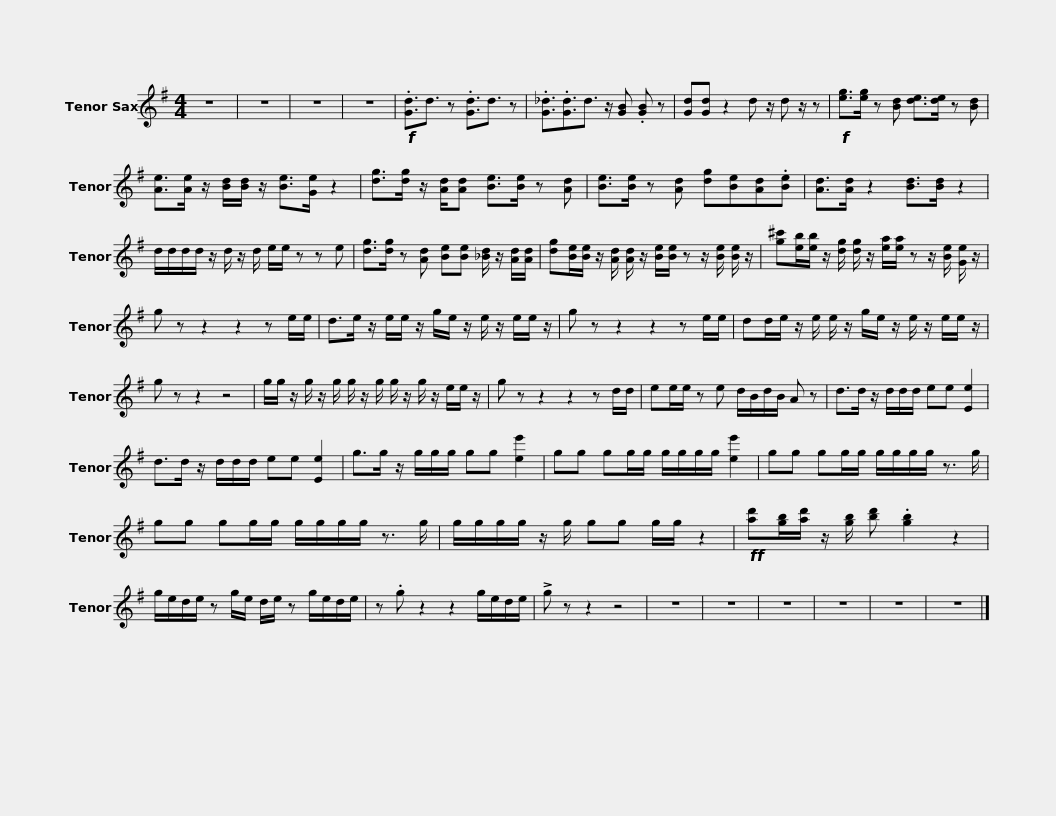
X:1
L:1/8
M:4/4
I:linebreak $
K:none
V:1 treble transpose=-14
V:1
[K:G] z8 | z8 | z8 | z8 |!f! .[Gd]3/2d3/2 z .[Gd]3/2d3/2 z | %5
 .[G_d]3/2.[Gd]3/2d3/2 z/ [GB] .[GB] z | [Gd][Gd] z2 d z/ d z/ z |!f! [eg]>[eg] z [Bd] [de]>[de] z [Bd] |$ [Ae]>[Ae] z/ [Bd]/[Bd]/ z/ [Be]>[Ge] z2 | [dg]>[dg] z/ [Ad]/[Ad] [Be]>[Be] z [Ad] | %10
 [Be]>[Be] z [Ad] [dg][Be][Ad].[Be] | [Ad]>[Ad] z2 [Bd]>[Bd] z2 |$ d/d/d/d/ z/ d/ z/ d/ e/e/ z z e | [dg]>[dg] z [Ad] [Be][Be] [_Bd]/ z/ [Ad]/[Ad]/ | [dg][Be]/[Be]/ z/ [Ad]/ [Ad]/ z/ [Be]/[Be]/ z z/ [Be]/ [Be]/ z/ |$ %15
 [g^c'][eb]/[eb]/ z/ [dg]/ [dg]/ z/ [ea]/[ea]/ z z/ [Be]/ [Ge]/ z/ | g z z2 z2 z e/e/ | d>e z/ e/e/ z/ g/e/ z/ e/ z/ e/e/ z/ | g z z2 z2 z e/e/ |$ dd/e/ z/ e/ e/ z/ g/e/ z/ e/ z/ e/e/ z/ | %20
 g z z2 z4 | g/g/ z/ g/ z/ g/ g/ z/ g/ g/ z/ g/ z/ e/e/ z/ | g z z2 z2 z d/d/ |$ ee/e/ z e d/B/d/B/ A z | d>d z/ d/d/d/ ee [Ee]2 | %25
 d>d z/ d/d/d/ ee [Ee]2 | g>g z/ g/g/g/ gg [ee']2 |$ gg gg/g/ g/g/g/g/ [ee']2 | gg gg/g/ g/g/g/g/ z3/2 g/ | gg gg/g/ g/g/g/g/ z3/2 g/ | %30
 g/g/g/g/ z/ g/ gg g/g/ z2 |$!ff! [ad'][gb]/[ad']/ z/ [gb]/ [bd'] .[gb]2 z2 | g/e/d/e/ z g/e/ d/e/ z g/e/d/e/ | z .g z2 z2 g/e/d/e/ | !>!g z z2 z4 | %35
 z8 | z8 | z8 | z8 | z8 | %40
 z8 |] %41
